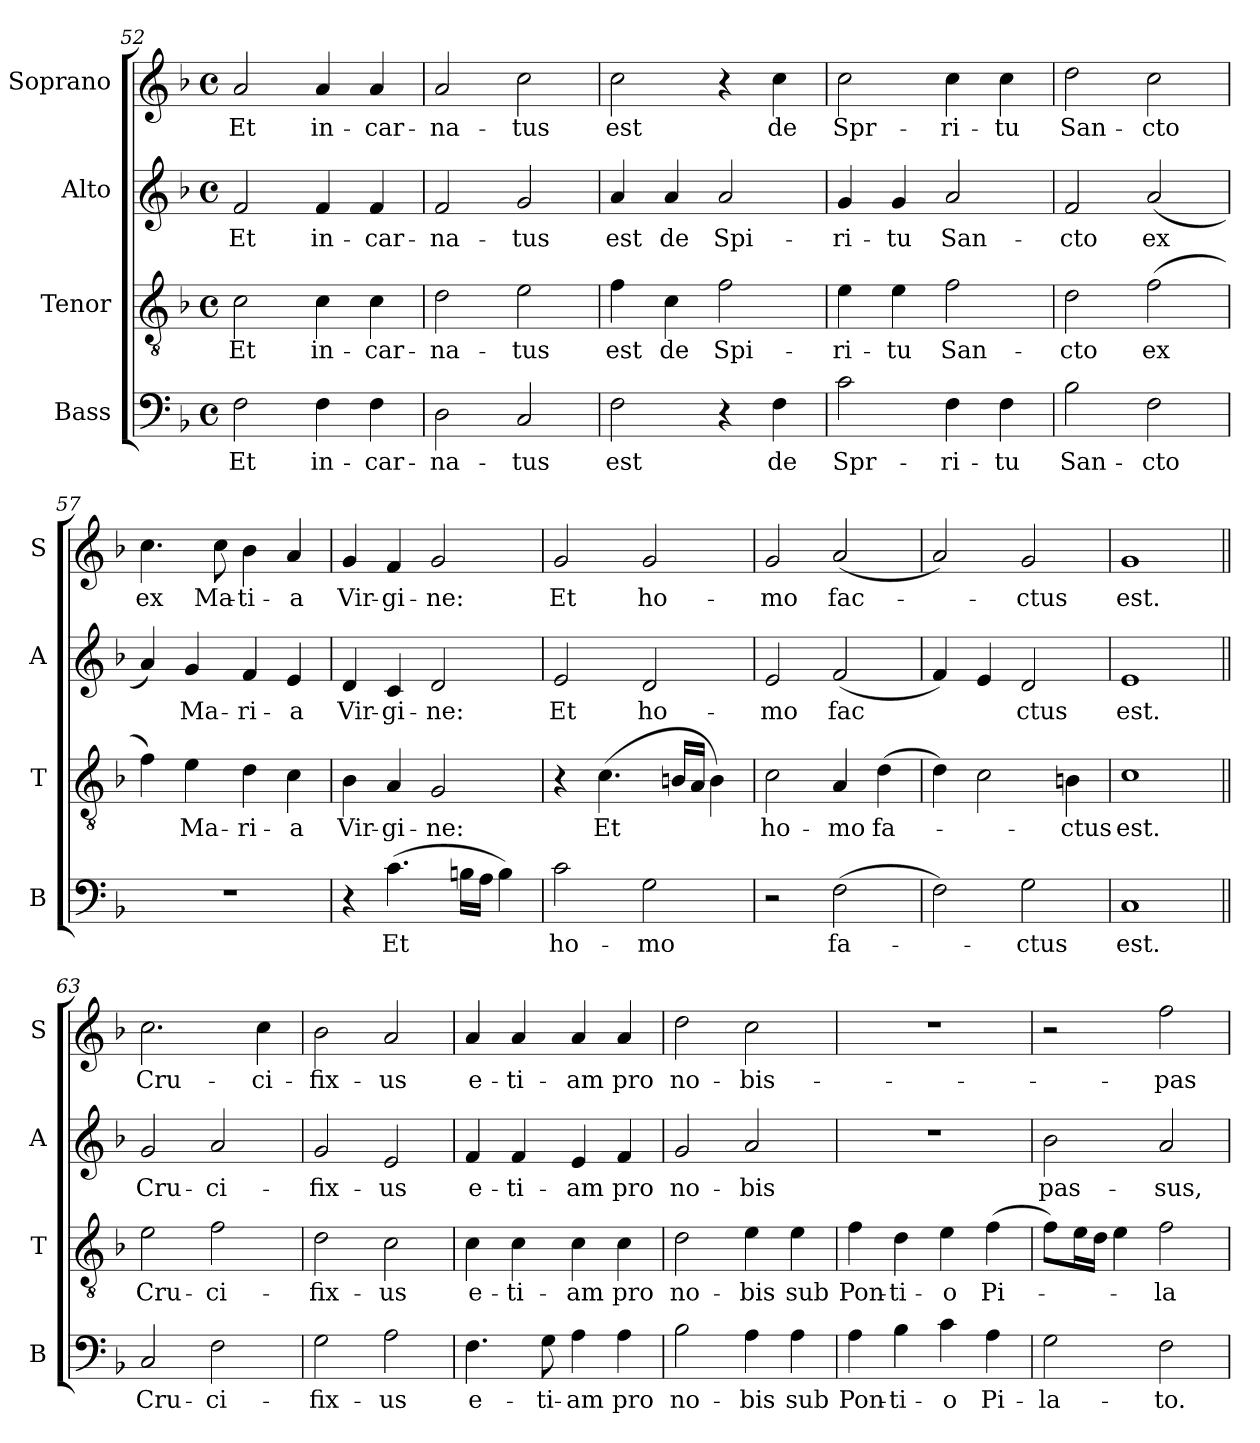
**kern	**text	**kern	**text	**kern	**text	**kern	**text
*part4	*part4	*part3	*part3	*part2	*part2	*part1	*part1
*staff4	*staff4	*staff3	*staff3	*staff2	*staff2	*staff1	*staff1
*I"Bass	*	*I"Tenor	*	*I"Alto	*	*I"Soprano	*
*I'B	*	*I'T	*	*I'A	*	*I'S	*
*clefF4	*	*clefGv2	*	*clefG2	*	*clefG2	*
*k[b-]	*	*k[b-]	*	*k[b-]	*	*k[b-]	*
*F:	*	*F:	*	*F:	*	*F:	*
*M4/4	*	*M4/4	*	*M4/4	*	*M4/4	*
*met(c)	*	*met(c)	*	*met(c)	*	*met(c)	*
=52	=52	=52	=52	=52	=52	=52	=52
2F\	-Et	2c\	Et	2f/	Et	2a/	Et
4F\	in-	4c\	in-	4f/	in-	4a/	in-
4F\	-car-	4c\	-car-	4f/	-car-	4a/	-car-
=53	=53	=53	=53	=53	=53	=53	=53
2D\	-na-	2d\	-na-	2f/	-na-	2a/	-na-
2C/	-tus	2e\	-tus	2g/	-tus	2cc\	-tus
=54	=54	=54	=54	=54	=54	=54	=54
2F\	est	4f\	est	4a/	est	2cc\	est
.	.	4c\	de	4a/	de	.	.
4r	.	2f\	Spi-	2a/	Spi-	4r	.
4F\	de	.	.	.	.	4cc\	de
!!LO:PB:g=z
=55	=55	=55	=55	=55	=55	=55	=55
2c\	Spr-	4e\	-ri-	4g/	-ri-	2cc\	Spr-
.	.	4e\	-tu	4g/	-tu	.	.
4F\	-ri-	2f\	San-	2a/	San-	4cc\	-ri-
4F\	-tu	.	.	.	.	4cc\	-tu
=56	=56	=56	=56	=56	=56	=56	=56
2B-\	San-	2d\	-cto	2f/	-cto	2dd\	San-
2F\	-cto	(2f\	ex	(2a/	ex	2cc\	-cto
=57	=57	=57	=57	=57	=57	=57	=57
1r	.	4f\)	.	4a/)	.	4.cc\	ex
.	.	4e\	Ma-	4g/	Ma-	.	.
.	.	.	.	.	.	8cc\	Ma-
.	.	4d\	-ri-	4f/	-ri-	4b-\	-ti-
.	.	4c\	-a	4e/	-a	4a/	-a
=58	=58	=58	=58	=58	=58	=58	=58
4r	.	4B-\	Vir-	4d/	Vir-	4g/	Vir-
(>4.c\	Et	4A/	-gi-	4c/	-gi-	4f/	-gi-
.	.	2G/	-ne:	2d/	-ne:	2g/	-ne:
16Bn\LL	.	.	.	.	.	.	.
16A\JJ	.	.	.	.	.	.	.
4B\)	.	.	.	.	.	.	.
=59	=59	=59	=59	=59	=59	=59	=59
2c\	ho-	4r	.	2e/	Et	2g/	Et
.	.	(<4.c\	Et	.	.	.	.
2G\	-mo	.	.	2d/	ho-	2g/	ho-
.	.	16Bn/LL	.	.	.	.	.
.	.	16A/JJ	.	.	.	.	.
.	.	4B\)	.	.	.	.	.
=60	=60	=60	=60	=60	=60	=60	=60
2r	.	2c\	ho-	2e/	-mo	2g/	-mo
(2F\	fa-	4A/	-mo	(2f/	fac	(2a/	fac-
.	.	(4d\	fa-	.	.	.	.
!!LO:LB:g=z
=61	=61	=61	=61	=61	=61	=61	=61
2F\)	.	4d\)	.	4f/)	.	2a/)	.
.	.	2c\	.	4e/	.	.	.
2G\	-ctus	.	.	2d/	ctus	2g/	-ctus
.	.	4Bn\	-ctus	.	.	.	.
=62	=62	=62	=62	=62	=62	=62	=62
1C	est.	1c	est.	1e	est.	1g	est.
=63||	=63||	=63||	=63||	=63||	=63||	=63||	=63||
2C/	Cru-	2e\	Cru-	2g/	Cru-	2.cc\	Cru-
2F\	-ci-	2f\	-ci-	2a/	-ci-	.	.
.	.	.	.	.	.	4cc\	-ci-
=64	=64	=64	=64	=64	=64	=64	=64
2G\	-fix-	2d\	-fix-	2g/	-fix-	2b-\	-fix-
2A\	-us	2c\	-us	2e/	-us	2a/	-us
=65	=65	=65	=65	=65	=65	=65	=65
4.F\	e-	4c\	e-	4f/	e-	4a/	e-
.	.	4c\	-ti-	4f/	-ti-	4a/	-ti-
8G\	-ti-	.	.	.	.	.	.
4A\	-am	4c\	-am	4e/	-am	4a/	-am
4A\	pro	4c\	pro	4f/	pro	4a/	pro
=66	=66	=66	=66	=66	=66	=66	=66
2B-\	no-	2d\	no-	2g/	no-	2dd\	no-
4A\	-bis	4e\	-bis	2a/	-bis	2cc\	-bis-
4A\	sub	4e\	sub	.	.	.	.
!!LO:LB:g=z
=67	=67	=67	=67	=67	=67	=67	=67
4A\	Pon-	4f\	Pon-	1r	.	1r	.
4B-\	-ti-	4d\	-ti-	.	.	.	.
4c\	-o	4e\	-o	.	.	.	.
4A\	Pi-	(4f\	Pi-	.	.	.	.
=68	=68	=68	=68	=68	=68	=68	=68
2G\	-la-	8f\L)	.	2b-\	pas-	2r	.
.	.	16e\L	.	.	.	.	.
.	.	16d\JJ	.	.	.	.	.
.	.	4e\	.	.	.	.	.
2F\	-to.	2f\	-la-	2a/	-sus,	2ff\	-pas-
=	=	=	=	=	=	=	=
*-	*-	*-	*-	*-	*-	*-	*-
